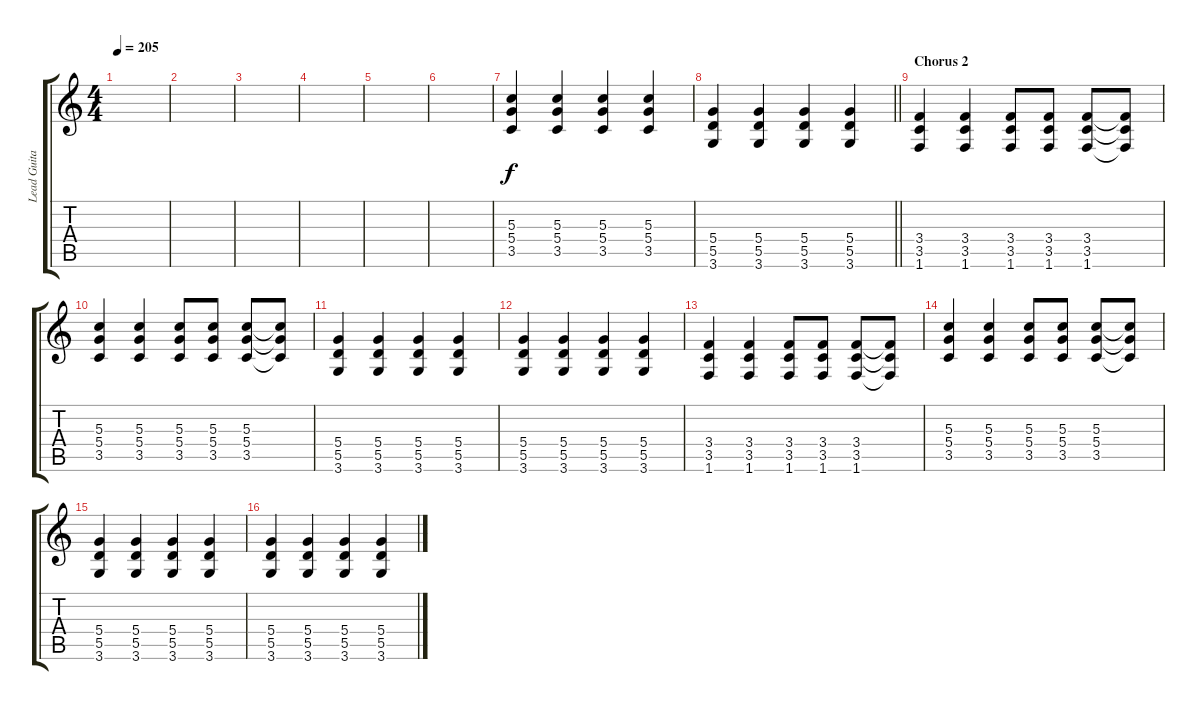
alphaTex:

\track ("Lead Guitar" "Lead Guita") {instrument overdrivenguitar}
\staff {score tabs}
\tuning (E4 B3 G3 D3 A2 E2) {hide}
\ts (4 4)
\tempo 205
\clef g2
\ks c
|
|
|
|
|
|
(5.3 5.4 3.5).4 (5.3 5.4 3.5).4 (5.3 5.4 3.5).4 (5.3 5.4 3.5).4 |
\barLineRight lightlight
(5.4 5.5 3.6).4 (5.4 5.5 3.6).4 (5.4 5.5 3.6).4 (5.4 5.5 3.6).4 |
\section ("" "Chorus 2")
(3.4 3.5 1.6).4 (3.4 3.5 1.6).4 (3.4 3.5 1.6).8 (3.4 3.5 1.6).8 (3.4 3.5 1.6).8 (3.4{t} 3.5{t} 1.6{t}).8 |
(5.3 5.4 3.5).4 (5.3 5.4 3.5).4 (5.3 5.4 3.5).8 (5.3 5.4 3.5).8 (5.3 5.4 3.5).8 (5.3{t} 5.4{t} 3.5{t}).8 |
(5.4 5.5 3.6).4 (5.4 5.5 3.6).4 (5.4 5.5 3.6).4 (5.4 5.5 3.6).4 |
(5.4 5.5 3.6).4 (5.4 5.5 3.6).4 (5.4 5.5 3.6).4 (5.4 5.5 3.6).4 |
(3.4 3.5 1.6).4 (3.4 3.5 1.6).4 (3.4 3.5 1.6).8 (3.4 3.5 1.6).8 (3.4 3.5 1.6).8 (3.4{t} 3.5{t} 1.6{t}).8 |
(5.3 5.4 3.5).4 (5.3 5.4 3.5).4 (5.3 5.4 3.5).8 (5.3 5.4 3.5).8 (5.3 5.4 3.5).8 (5.3{t} 5.4{t} 3.5{t}).8 |
(5.4 5.5 3.6).4 (5.4 5.5 3.6).4 (5.4 5.5 3.6).4 (5.4 5.5 3.6).4 |
(5.4 5.5 3.6).4 (5.4 5.5 3.6).4 (5.4 5.5 3.6).4 (5.4 5.5 3.6).4
